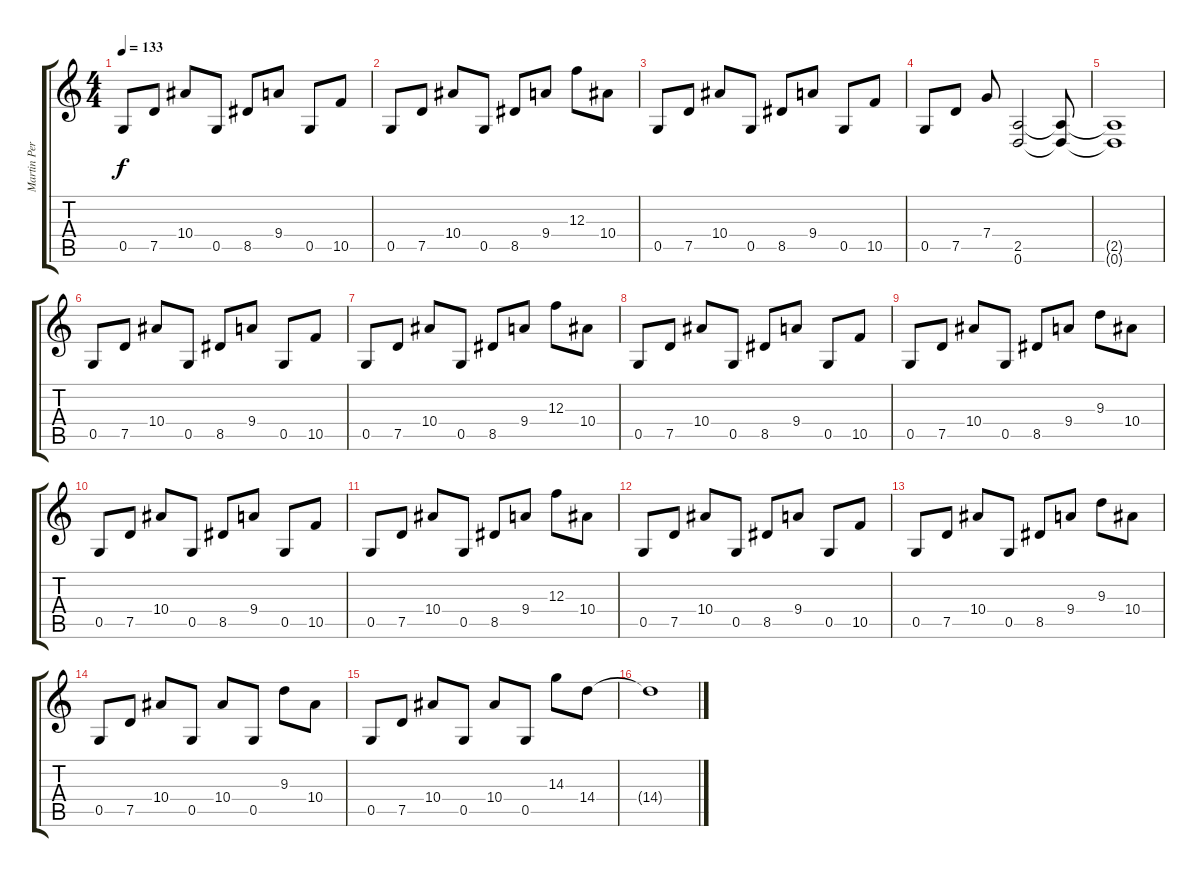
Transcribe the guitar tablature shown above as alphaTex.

\track ("Martin Persson" "Martin Per") {instrument distortionguitar}
\staff {score tabs}
\tuning (D4 A3 F3 C3 G2 D2) {hide}
\ts (4 4)
\tempo 133
\clef g2
\ks c
0.5.8{dy f} 7.5.8 10.4.8 0.5.8 8.5.8 9.4.8 0.5.8 10.5.8 |
0.5.8 7.5.8 10.4.8 0.5.8 8.5.8 9.4.8 12.3.8 10.4.8 |
0.5.8 7.5.8 10.4.8 0.5.8 8.5.8 9.4.8 0.5.8 10.5.8 |
0.5.8 7.5.8 7.4.8 (2.5 0.6).2 (2.5{t} 0.6{t}).8 |
(2.5{t} 0.6{t}).1 |
0.5.8 7.5.8 10.4.8 0.5.8 8.5.8 9.4.8 0.5.8 10.5.8 |
0.5.8 7.5.8 10.4.8 0.5.8 8.5.8 9.4.8 12.3.8 10.4.8 |
0.5.8 7.5.8 10.4.8 0.5.8 8.5.8 9.4.8 0.5.8 10.5.8 |
0.5.8 7.5.8 10.4.8 0.5.8 8.5.8 9.4.8 9.3.8 10.4.8 |
0.5.8 7.5.8 10.4.8 0.5.8 8.5.8 9.4.8 0.5.8 10.5.8 |
0.5.8 7.5.8 10.4.8 0.5.8 8.5.8 9.4.8 12.3.8 10.4.8 |
0.5.8 7.5.8 10.4.8 0.5.8 8.5.8 9.4.8 0.5.8 10.5.8 |
0.5.8 7.5.8 10.4.8 0.5.8 8.5.8 9.4.8 9.3.8 10.4.8 |
0.5.8 7.5.8 10.4.8 0.5.8 10.4.8 0.5.8 9.3.8 10.4.8 |
0.5.8 7.5.8 10.4.8 0.5.8 10.4.8 0.5.8 14.3.8 14.4.8 |
14.4{t}.1
